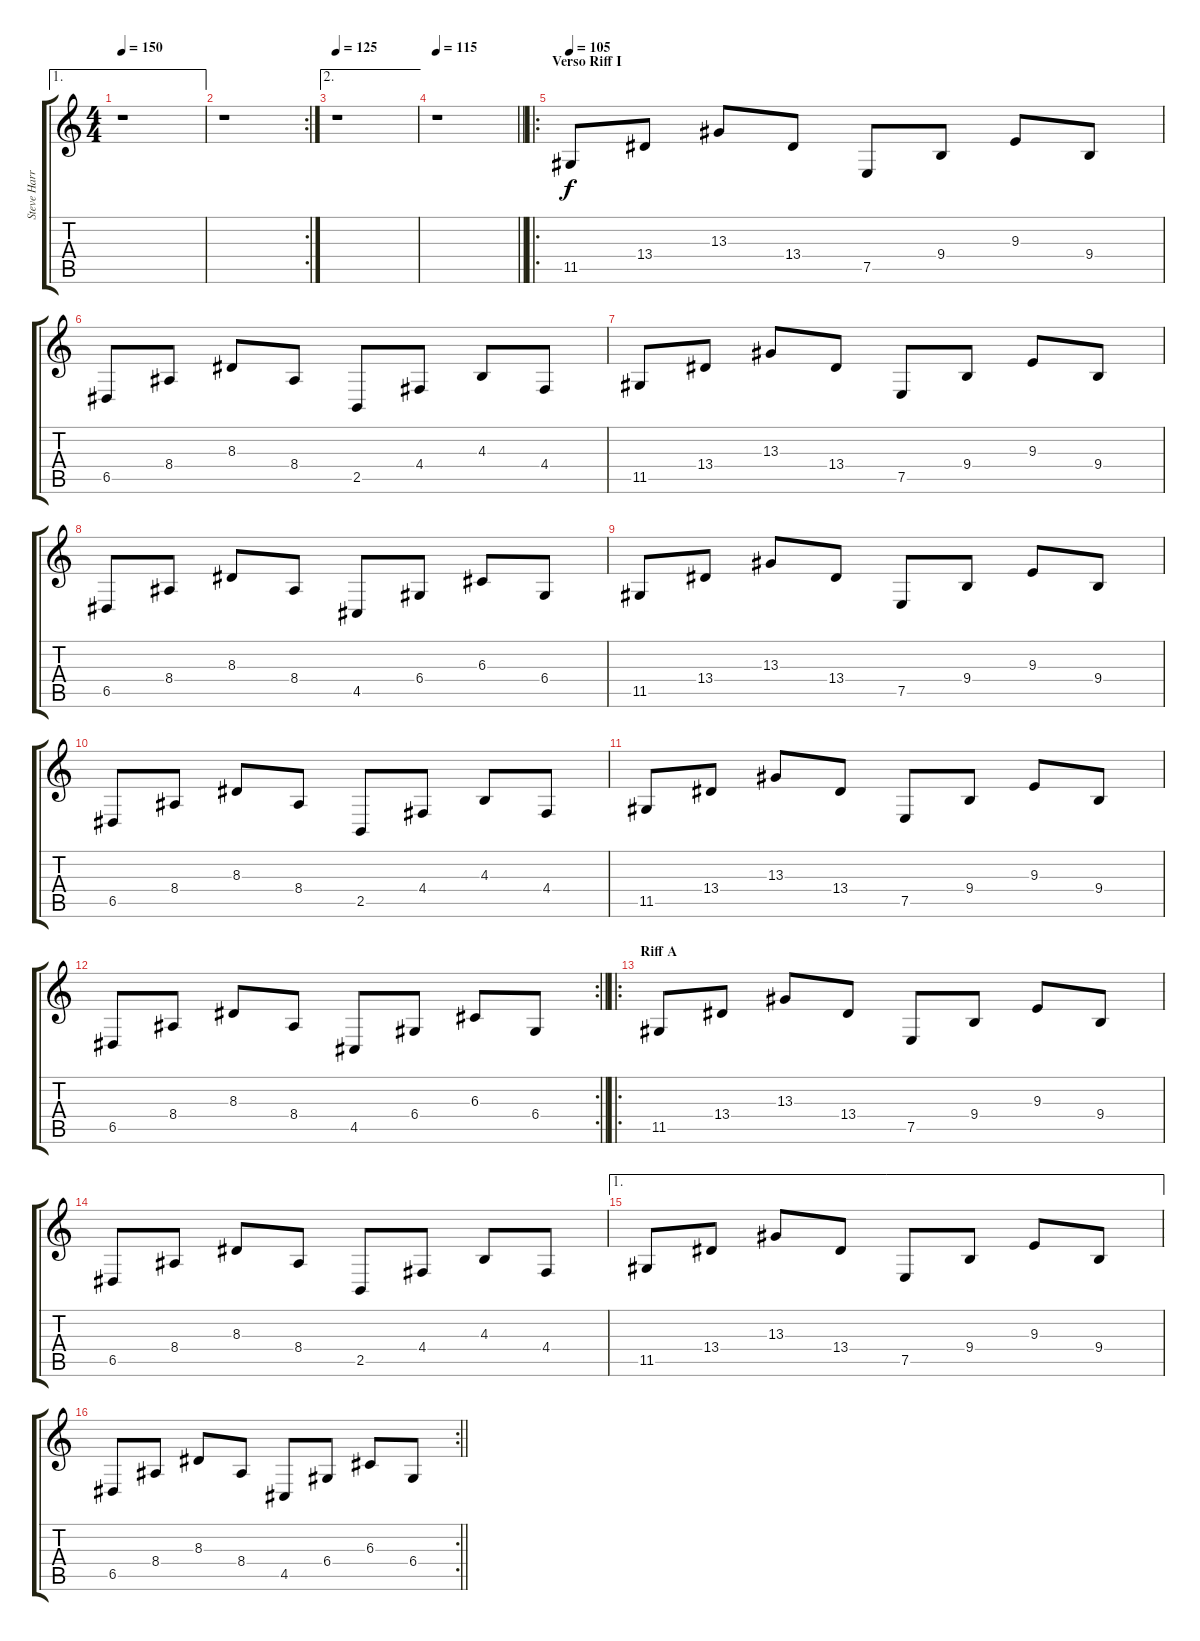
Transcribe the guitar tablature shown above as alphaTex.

\track ("Steve Harris (Teclado)" "Steve Harr") {instrument stringensemble1}
\staff {score tabs}
\tuning (E4 B3 G3 D3 A2 E2) {hide}
\ae 1
\ts (4 4)
\tempo 150
\clef g2
\ks c
r.1{dy ff} |
\rc 2
r.1 |
\ae 2
\tempo 125
r.1 |
\tempo 115
\barLineRight lightlight
r.1 |
\ro
\section ("" "Verso Riff I")
\tempo 105
11.5.8{dy f volume 12} 13.4.8 13.3.8 13.4.8 7.5.8 9.4.8 9.3.8 9.4.8 |
6.5.8 8.4.8 8.3.8 8.4.8 2.5.8 4.4.8 4.3.8 4.4.8 |
11.5.8 13.4.8 13.3.8 13.4.8 7.5.8 9.4.8 9.3.8 9.4.8 |
6.5.8 8.4.8 8.3.8 8.4.8 4.5.8 6.4.8 6.3.8 6.4.8 |
11.5.8 13.4.8 13.3.8 13.4.8 7.5.8 9.4.8 9.3.8 9.4.8 |
6.5.8 8.4.8 8.3.8 8.4.8 2.5.8 4.4.8 4.3.8 4.4.8 |
11.5.8 13.4.8 13.3.8 13.4.8 7.5.8 9.4.8 9.3.8 9.4.8 |
\rc 2
\barLineRight lightlight
6.5.8 8.4.8 8.3.8 8.4.8 4.5.8 6.4.8 6.3.8 6.4.8 |
\ro
\section ("" "Riff A")
11.5.8 13.4.8 13.3.8 13.4.8 7.5.8 9.4.8 9.3.8 9.4.8 |
6.5.8 8.4.8 8.3.8 8.4.8 2.5.8 4.4.8 4.3.8 4.4.8 |
\ae 1
11.5.8 13.4.8 13.3.8 13.4.8 7.5.8 9.4.8 9.3.8 9.4.8 |
\rc 2
\barLineRight lightlight
6.5.8 8.4.8 8.3.8 8.4.8 4.5.8 6.4.8 6.3.8 6.4.8
